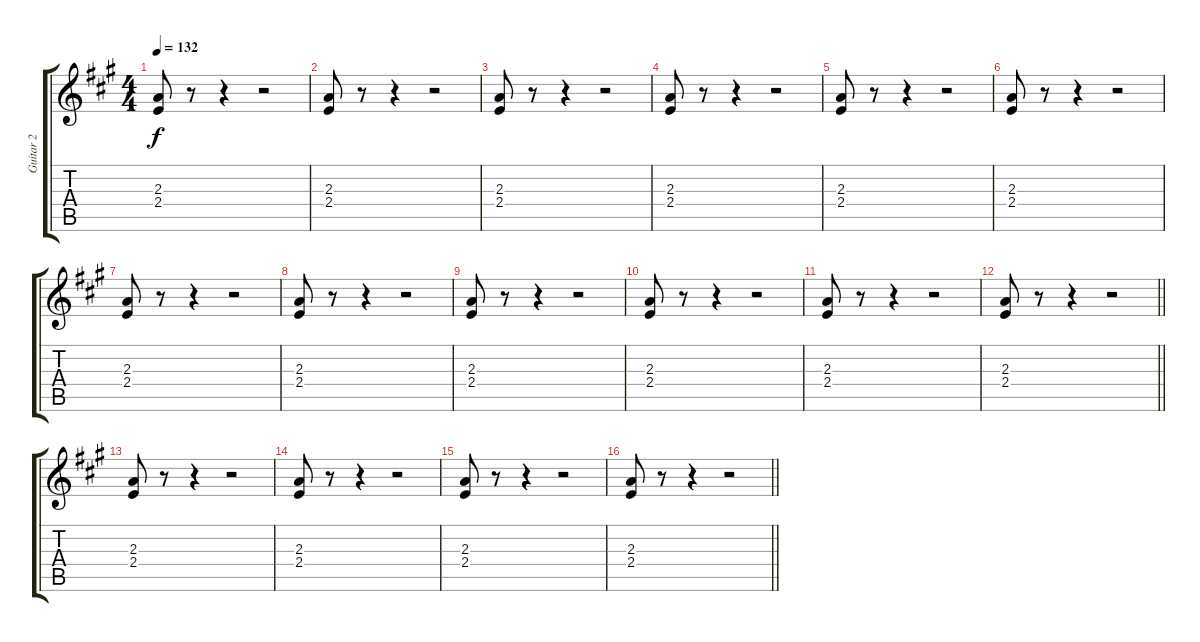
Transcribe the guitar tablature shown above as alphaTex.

\track ("Guitar 2" "Guitar 2") {instrument electricguitarclean}
\staff {score tabs}
\tuning (E4 B3 G3 D3 A2 E2) {hide}
\ts (4 4)
\tempo 132
\clef g2
\ks a
(2.3 2.4).8{dy f} r.8 r.4 r.2 |
(2.3 2.4).8 r.8 r.4 r.2 |
(2.3 2.4).8 r.8 r.4 r.2 |
(2.3 2.4).8 r.8 r.4 r.2 |
(2.3 2.4).8 r.8 r.4 r.2 |
(2.3 2.4).8 r.8 r.4 r.2 |
(2.3 2.4).8 r.8 r.4 r.2 |
(2.3 2.4).8 r.8 r.4 r.2 |
(2.3 2.4).8 r.8 r.4 r.2 |
(2.3 2.4).8 r.8 r.4 r.2 |
(2.3 2.4).8 r.8 r.4 r.2 |
\barLineRight lightlight
(2.3 2.4).8 r.8 r.4 r.2 |
(2.3 2.4).8 r.8 r.4 r.2 |
(2.3 2.4).8 r.8 r.4 r.2 |
(2.3 2.4).8 r.8 r.4 r.2 |
\barLineRight lightlight
(2.3 2.4).8 r.8 r.4 r.2
